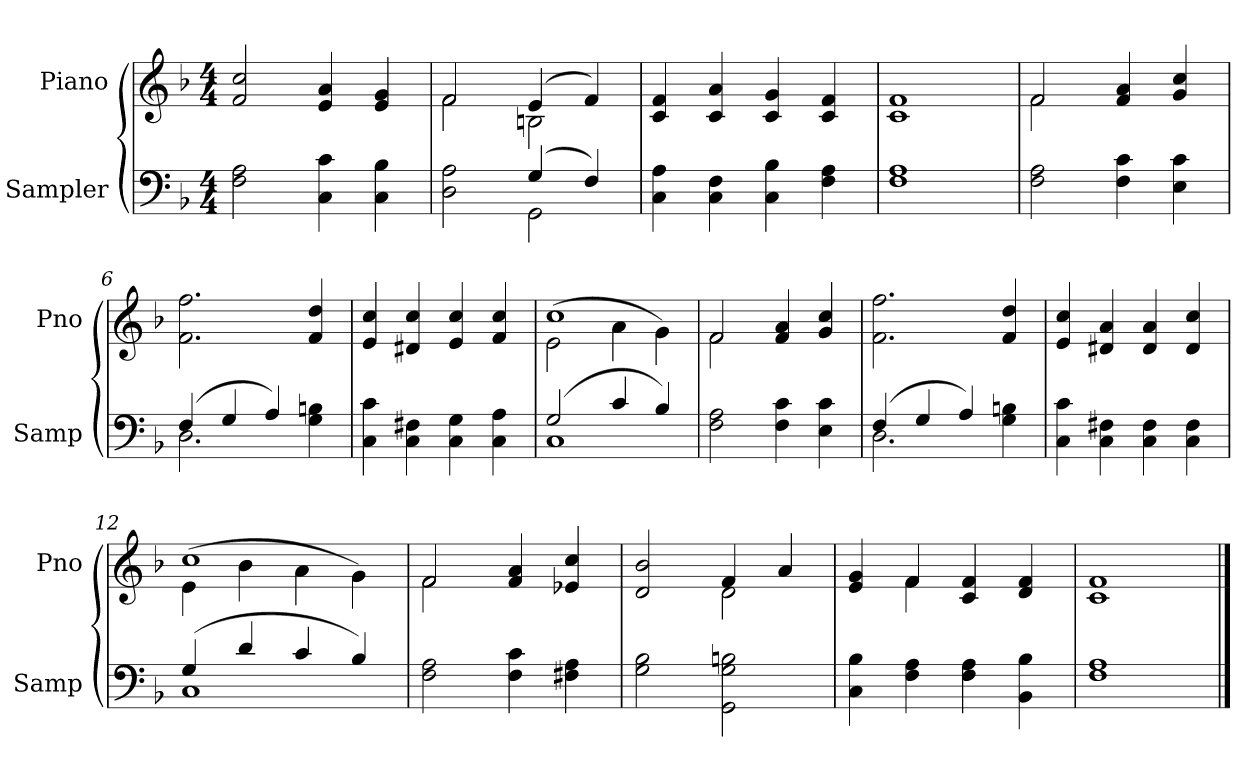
**kern	**kern
*part2	*part1
*staff2	*staff1
*I"Sampler	*I"Piano
*I'Samp	*I'Pno
*clefF4	*clefG2
*k[b-]	*k[b-]
*F:	*F:
*M4/4	*M4/4
=1	=1
2F 2A	2f 2cc
4C 4c	4e 4a
4C 4B-	4e 4g
=2	=2
*^	*^
2D 2A	2ryy	2f/	2f
(4G/	2GG	(4e/	2Bn
4F/)	.	4f/)	.
*v	*v	*	*
*	*v	*v
=3	=3
4C 4A	4c 4f
4C 4F	4c 4a
4C 4B-	4c 4g
4F 4A	4c 4f
=4	=4
1F 1A	1c 1f
=5	=5
*	*^
2F 2A	2f/	2f
4F 4c	4f 4a	2ryy
4E 4c	4g 4cc	.
*	*v	*v
=6	=6
*^	*
(4F/	2.D	2.f 2.ff
4G/	.	.
4A/)	.	.
4G 4Bn	4ryy	4f 4dd
*v	*v	*
=7	=7
4C 4c	4e 4cc
4C 4F#X	4d#X 4cc
4C 4G	4e 4cc
4C 4A	4f 4cc
=8	=8
*^	*^
(2G/	1C	(2e\	1cc
4c/	.	4a\	.
4B-/)	.	4g\)	.
*v	*v	*	*
=9	=9	=9
2F 2A	2f/	2f
4F 4c	4f 4a	2ryy
4E 4c	4g 4cc	.
*	*v	*v
=10	=10
*^	*
(4F/	2.D	2.f 2.ff
4G/	.	.
4A/)	.	.
4G 4Bn	4ryy	4f 4dd
*v	*v	*
=11	=11
4C 4c	4e 4cc
4C 4F#X	4d#X 4a
4C 4F#	4d# 4a
4C 4F#	4d# 4cc
=12	=12
*^	*^
(4G/	1C	(4e\	1cc
4d/	.	4b-\	.
4c/	.	4a\	.
4B-/)	.	4g\)	.
*v	*v	*	*
=13	=13	=13
2F 2A	2f/	2f
4F 4c	4f 4a	2ryy
4F#X 4A	4e-X 4cc	.
=14	=14	=14
2G 2B-	2d 2b-	2ryy
2GG 2G 2Bn	4f/	2d
.	4a/	.
=15	=15	=15
4C 4B-	4e 4g	4ryy
4F 4A	4f/	4f
4F 4A	4c 4f	2ryy
4BB- 4B-	4d 4f	.
*	*v	*v
=16	=16
1F 1A	1c 1f
==	==
*-	*-
